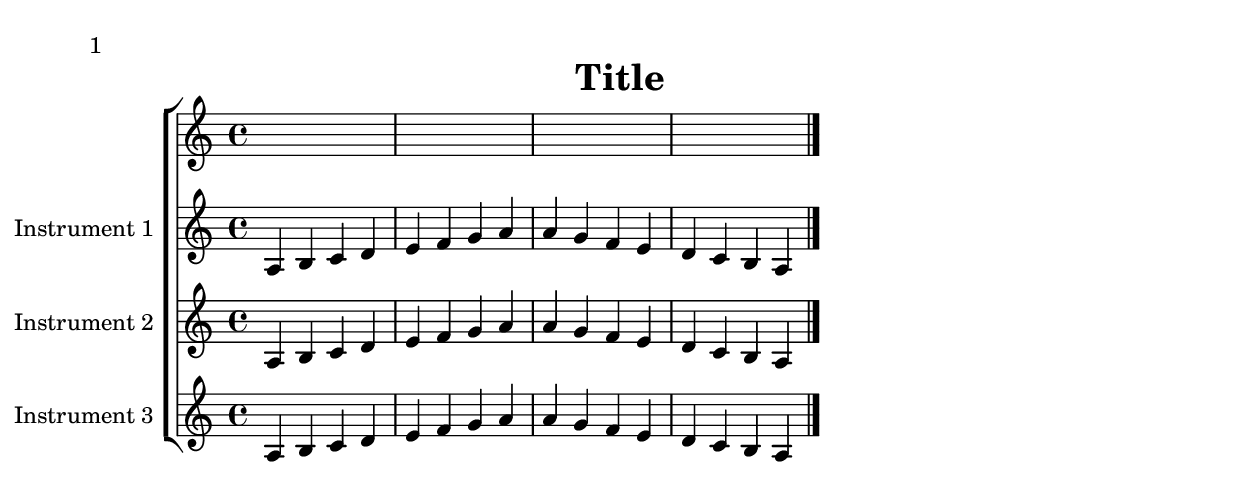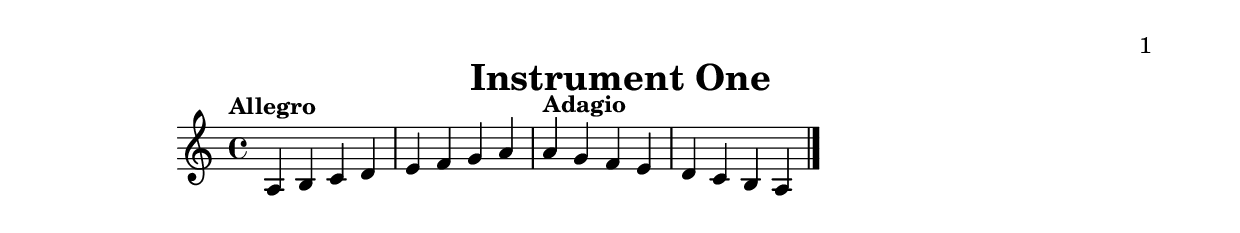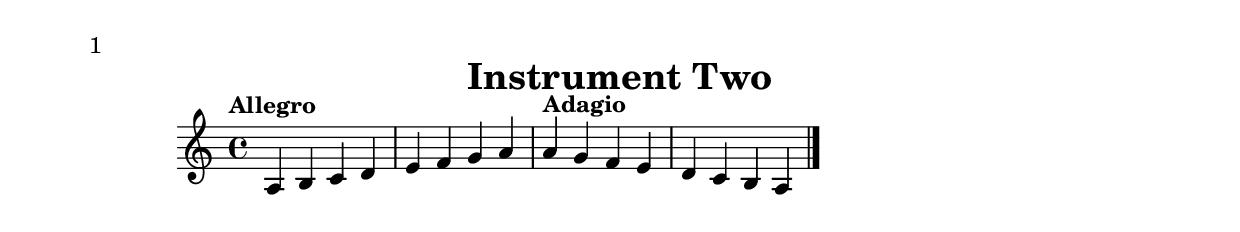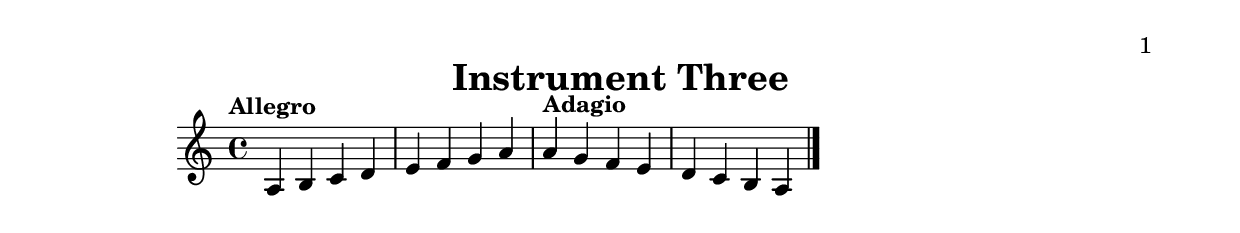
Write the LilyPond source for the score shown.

\version "2.12.1"

#(define-markup-command (bookpart-page-number layout props) ()
	(let ((first-page-number (ly:output-def-lookup layout 'first-page-number))
		(page-number (chain-assoc-get 'page:page-number props 0)))
		(interpret-markup layout props (format "~a" (1+ (- page-number first-page-number))))))

\paper {
	#(set-paper-size "a4")
	top-margin = 1.5\cm
	bottom-margin = 1.5\cm
	line-width = 18\cm
	oddHeaderMarkup = \markup
	\fill-line {
		\null
		\on-the-fly #not-first-page \fromproperty #'header:instrument
		\on-the-fly #print-page-number-check-first \bookpart-page-number
	}

	evenHeaderMarkup = \markup
	\fill-line {
		\on-the-fly #print-page-number-check-first \bookpart-page-number
		\on-the-fly #not-first-page \fromproperty #'header:instrument
		\null
	}
}

\header {
	title = \markup {
		\lower #60 \column \center-align { 
			\fontsize #5 \smallCaps "Title Page"
			\lower #2 \smallCaps "Subtitle"
			\lower #2 \normalsize "Composer"
		}
	}
}

InstrumentOne = \new Voice {
	\time 4/4
	\set Staff.instrumentName=#"Instrument 1 "
	\key a \minor
	\clef treble
	\tempo "Allegro"
	\relative c' {
		a b c d e f g a
		\tempo "Adagio"
		a g f e d c b a
	}
	\bar "|."
}

InstrumentTwo = \new Voice {
	\time 4/4
	\set Staff.instrumentName=#"Instrument 2 "
	\key a \minor
	\clef treble
	\tempo "Allegro"
	\relative c' {
		a b c d e f g a
		\tempo "Adagio"
		a g f e d c b a
	}
	\bar "|."
}

InstrumentThree = \new Voice {
	\time 4/4
	\set Staff.instrumentName=#"Instrument 3 "
	\key a \minor
	\clef treble
	\tempo "Allegro"
	\relative c' {
		a b c d e f g a
		\tempo "Adagio"
		a g f e d c b a
	}
	\bar "|."
}

\markup \null

music = {
	\override Score.MetronomeMark #'stencil = ##f
	\tempo 4 = 100
	<<
		\tag #'score \tag #'pt1 \new Staff {<< \InstrumentOne >>}
		\tag #'score \tag #'pt2 \new Staff {<< \InstrumentTwo >>}
		\tag #'score \tag #'pt3 \new Staff {<< \InstrumentThree >>}
	>>
}

musicOne = {
	<<
		\tag #'score \tag #'pt1 \new Staff {<< \InstrumentOne >>}
	>>
}

musicTwo = {
	<<
		\tag #'score \tag #'pt2 \new Staff {<< \InstrumentTwo >>}
	>>
}

musicThree = {
	<<
		\tag #'score \tag #'pt3 \new Staff {<< \InstrumentThree >>}
	>>
}

\bookpart {
	\header {
		title = \markup "Title"
	}
	\score {
		\new ChoirStaff \keepWithTag #'score \music
		\layout {
			\context { }
		}
	}
}

\bookpart {
	\header {
		title = \markup "Instrument One"
	}
	\score {
		\keepWithTag #'score \musicOne
		\layout {
			\context {
				\Staff\remove "Instrument_name_engraver"
			}
		}
	}
}

\bookpart {
	\header {
		title = \markup "Instrument Two"
	}
	\score {
		\keepWithTag #'score \musicTwo
		\layout {
			\context {
				\Staff\remove "Instrument_name_engraver"
			}
		}
	}
}

\bookpart {
	\header {
		title = \markup "Instrument Three"
	}
	\score {
		\keepWithTag #'score \musicThree
		\layout {
			\context {
				\Staff\remove "Instrument_name_engraver"
			}
		}
	}
}

